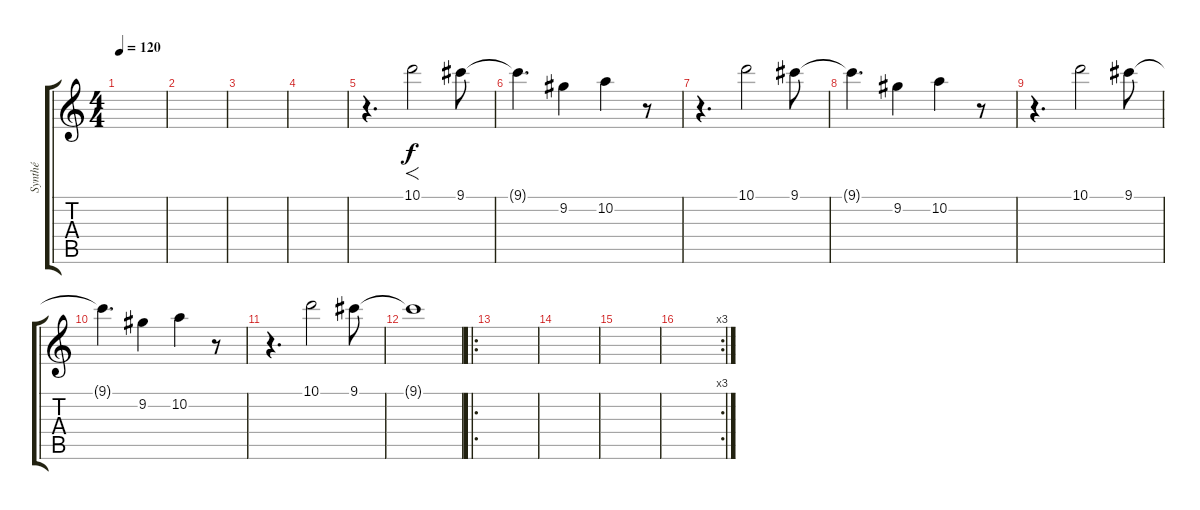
\track ("Synthé" "Synthé") {instrument acousticguitarsteel}
\staff {score tabs}
\tuning (E4 B3 G3 D3 A2 E2) {hide}
\ts (4 4)
\tempo 120
\clef g2
\ks c
|
|
|
|
r.4{d} 10.1.2{f} 9.1.8 |
9.1{t}.4{d} 9.2.4 10.2.4 r.8 |
r.4{d} 10.1.2 9.1.8 |
9.1{t}.4{d} 9.2.4 10.2.4 r.8 |
r.4{d} 10.1.2 9.1.8 |
9.1{t}.4{d} 9.2.4 10.2.4 r.8 |
r.4{d} 10.1.2 9.1.8 |
9.1{t}.1 |
\ro
|
|
|
\rc 3
